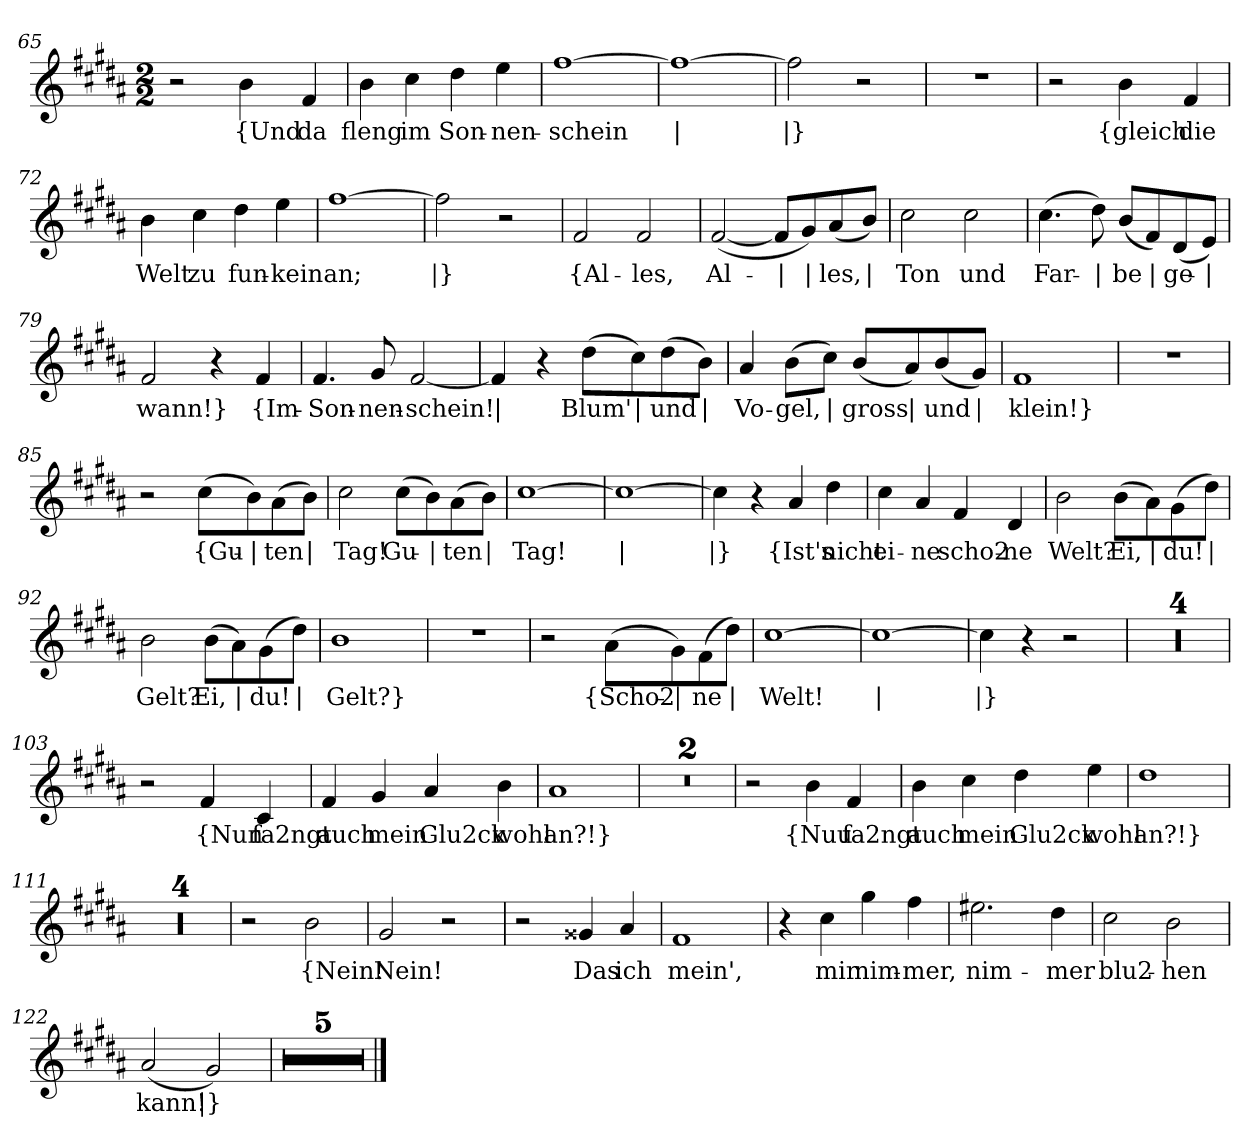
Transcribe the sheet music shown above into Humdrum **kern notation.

**kern	**text
*part1	*part1
*staff1	*staff1
*clefG2	*
*k[f#c#g#d#a#]	*
*M2/2	*
=65	=65
2r	.
4b	{Und
4f#	da
=66	=66
4b	fleng
4cc#	im
4dd#	Son-
4ee	-nen-
=67	=67
[1ff#	-schein
=68	=68
1ff#_	|
=69	=69
2ff#]	|}
2r	.
=70	=70
1r	.
=71	=71
2r	.
4b	{gleich
4f#	die
=72	=72
4b	Welt
4cc#	zu
4dd#	fun-
4ee	-kein
=73	=73
[1ff#	an;
=74	=74
2ff#]	|}
2r	.
=75	=75
2f#	{Al-
2f#	-les,
=76	=76
([2f#	Al-
8f#/L]	|
8g#/)	|
(8a#/	-les,
8b/J)	|
=77	=77
2cc#	Ton
2cc#	und
=78	=78
(4.cc#	Far-
8dd#)	|
(8b/L	-be
8f#/)	|
(8d#/	ge-
8e/J)	|
=79	=79
2f#	-wann!}
4r	.
4f#	{Im-
=80	=80
4.f#	Son-
8g#	-nen-
[2f#	-schein!
=81	=81
4f#]	|
4r	.
(8dd#\L	Blum'
8cc#\)	|
(8dd#\	und
8b\J)	|
=82	=82
4a#	Vo-
(8b\L	-gel,
8cc#\J)	|
(8b/L	gross
8a#/)	|
(8b/	und
8g#/J)	|
=83	=83
1f#	klein!}
=84	=84
1r	.
=85	=85
2r	.
(8cc#\L	{Gu-
8b\)	|
(8a#\	-ten
8b\J)	|
=86	=86
2cc#	Tag!
(8cc#\L	Gu-
8b\)	|
(8a#\	-ten
8b\J)	|
=87	=87
[1cc#	Tag!
=88	=88
1cc#_	|
=89	=89
4cc#]	|}
4r	.
4a#	{Ist's
4dd#	nicht
=90	=90
4cc#	ei-
4a#	-ne
4f#	scho2-
4d#	-ne
=91	=91
2b	Welt?
(8b\L	Ei,
8a#\)	|
(8g#\	du!
8dd#\J)	|
=92	=92
2b	Gelt?
(8b\L	Ei,
8a#\)	|
(8g#\	du!
8dd#\J)	|
=93	=93
1b	Gelt?}
=94	=94
1r	.
=95	=95
2r	.
(8a#\L	{Scho2-
8g#\)	|
(8f#\	-ne
8dd#\J)	|
=96	=96
[1cc#	Welt!
=97	=97
1cc#_	|
=98	=98
4cc#]	|}
4r	.
2r	.
=99	=99
1r	.
=100	=100
1r	.
=101	=101
1r	.
=102	=102
1r	.
=103	=103
2r	.
4f#	{Nun
4c#	fa2ngt
=104	=104
4f#	auch
4g#	mein
4a#	Glu2ck
4b	wohl
=105	=105
1a#	an?!}
=106	=106
1r	.
=107	=107
1r	.
=108	=108
2r	.
4b	{Nuu
4f#	fa2ngt
=109	=109
4b	auch
4cc#	mein
4dd#	Glu2ck
4ee	wohl
=110	=110
1dd#	an?!}
=111	=111
1r	.
=112	=112
1r	.
=113	=113
1r	.
=114	=114
1r	.
=115	=115
2r	.
2b	{Nein!
=116	=116
2g#	Nein!
2r	.
=117	=117
2r	.
4g##X	Das
4a#	ich
=118	=118
1f#	mein',
=119	=119
4r	.
4cc#	mir
4gg#	nim-
4ff#	-mer,
=120	=120
2.ee#X	nim-
4dd#	-mer
=121	=121
2cc#	blu2-
2b	-hen
=122	=122
(2a#	kann!
2g#)	|}
=123	=123
1r	.
=124	=124
1r	.
=125	=125
1r	.
=126	=126
1r	.
=127	=127
1r	.
==	==
*-	*-
